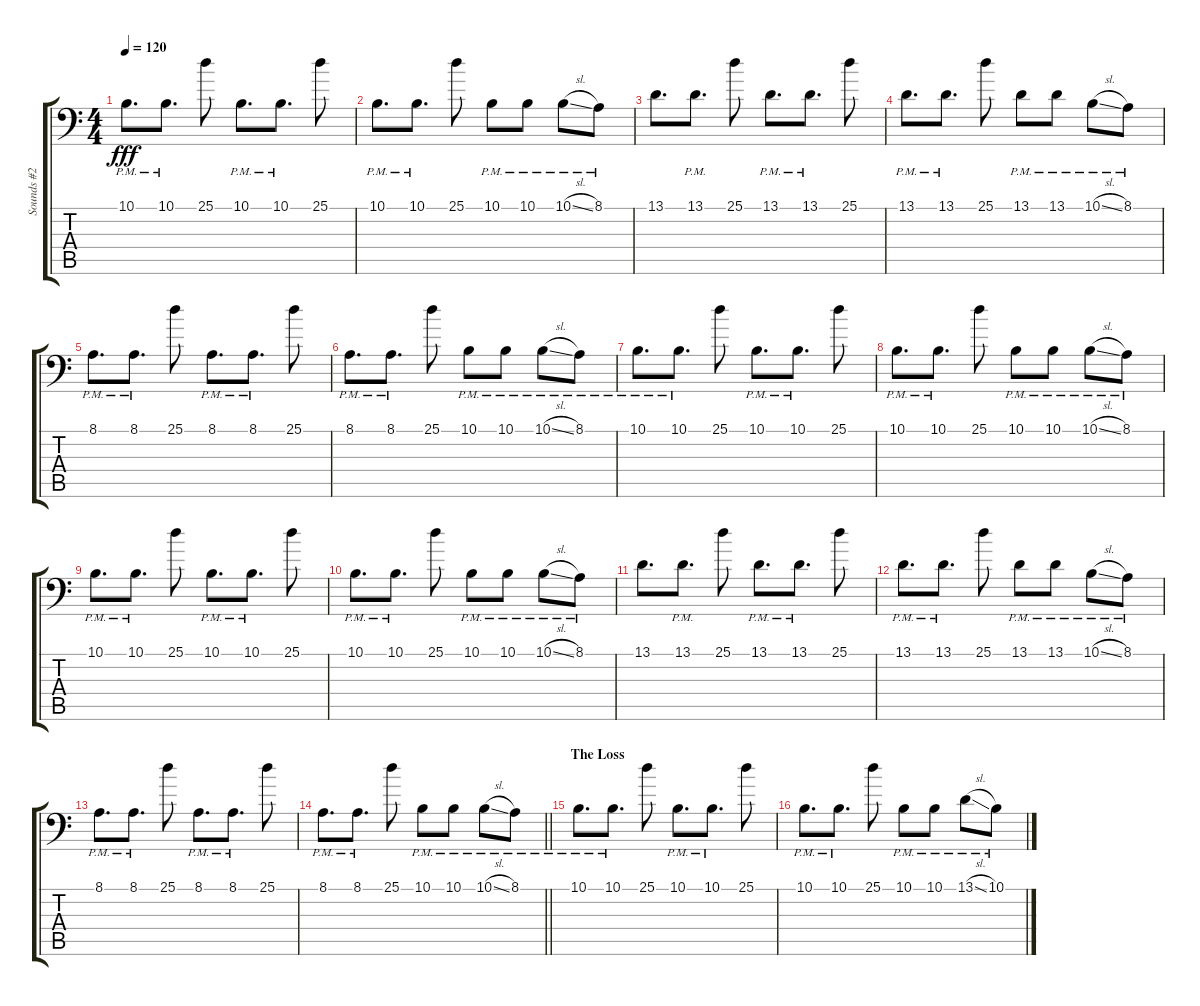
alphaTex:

\track ("Sounds #2" "Sounds #2") {instrument lead1square}
\staff {score tabs}
\tuning (Db3 Ab2 E2 B1 Gb1 B0) {hide}
\ts (4 4)
\tempo 120
\clef f4
\ks c
10.1{pm}.8{d dy fff} 10.1{pm}.8{d} 25.1.8 10.1{pm}.8{d} 10.1{pm}.8{d} 25.1.8 |
10.1{pm}.8{d} 10.1{pm}.8{d} 25.1.8 10.1{pm}.8 10.1{pm}.8 10.1{sl pm}.8 8.1{pm}.8 |
13.1.8{d} 13.1{pm}.8{d} 25.1.8 13.1{pm}.8{d} 13.1{pm}.8{d} 25.1.8 |
13.1{pm}.8{d} 13.1{pm}.8{d} 25.1.8 13.1{pm}.8 13.1{pm}.8 10.1{sl pm}.8 8.1{pm}.8 |
8.1{pm}.8{d} 8.1{pm}.8{d} 25.1.8 8.1{pm}.8{d} 8.1{pm}.8{d} 25.1.8 |
8.1{pm}.8{d} 8.1{pm}.8{d} 25.1.8 10.1{pm}.8 10.1{pm}.8 10.1{sl pm}.8 8.1{pm}.8 |
10.1{pm}.8{d} 10.1{pm}.8{d} 25.1.8 10.1{pm}.8{d} 10.1{pm}.8{d} 25.1.8 |
10.1{pm}.8{d} 10.1{pm}.8{d} 25.1.8 10.1{pm}.8 10.1{pm}.8 10.1{sl pm}.8 8.1{pm}.8 |
10.1{pm}.8{d} 10.1{pm}.8{d} 25.1.8 10.1{pm}.8{d} 10.1{pm}.8{d} 25.1.8 |
10.1{pm}.8{d} 10.1{pm}.8{d} 25.1.8 10.1{pm}.8 10.1{pm}.8 10.1{sl pm}.8 8.1{pm}.8 |
13.1.8{d} 13.1{pm}.8{d} 25.1.8 13.1{pm}.8{d} 13.1{pm}.8{d} 25.1.8 |
13.1{pm}.8{d} 13.1{pm}.8{d} 25.1.8 13.1{pm}.8 13.1{pm}.8 10.1{sl pm}.8 8.1{pm}.8 |
8.1{pm}.8{d} 8.1{pm}.8{d} 25.1.8 8.1{pm}.8{d} 8.1{pm}.8{d} 25.1.8 |
\barLineRight lightlight
8.1{pm}.8{d} 8.1{pm}.8{d} 25.1.8 10.1{pm}.8 10.1{pm}.8 10.1{sl pm}.8 8.1{pm}.8 |
\section ("" "The Loss")
10.1{pm}.8{d} 10.1{pm}.8{d} 25.1.8 10.1{pm}.8{d} 10.1{pm}.8{d} 25.1.8 |
10.1{pm}.8{d} 10.1{pm}.8{d} 25.1.8 10.1{pm}.8 10.1{pm}.8 13.1{sl pm}.8 10.1{pm}.8
